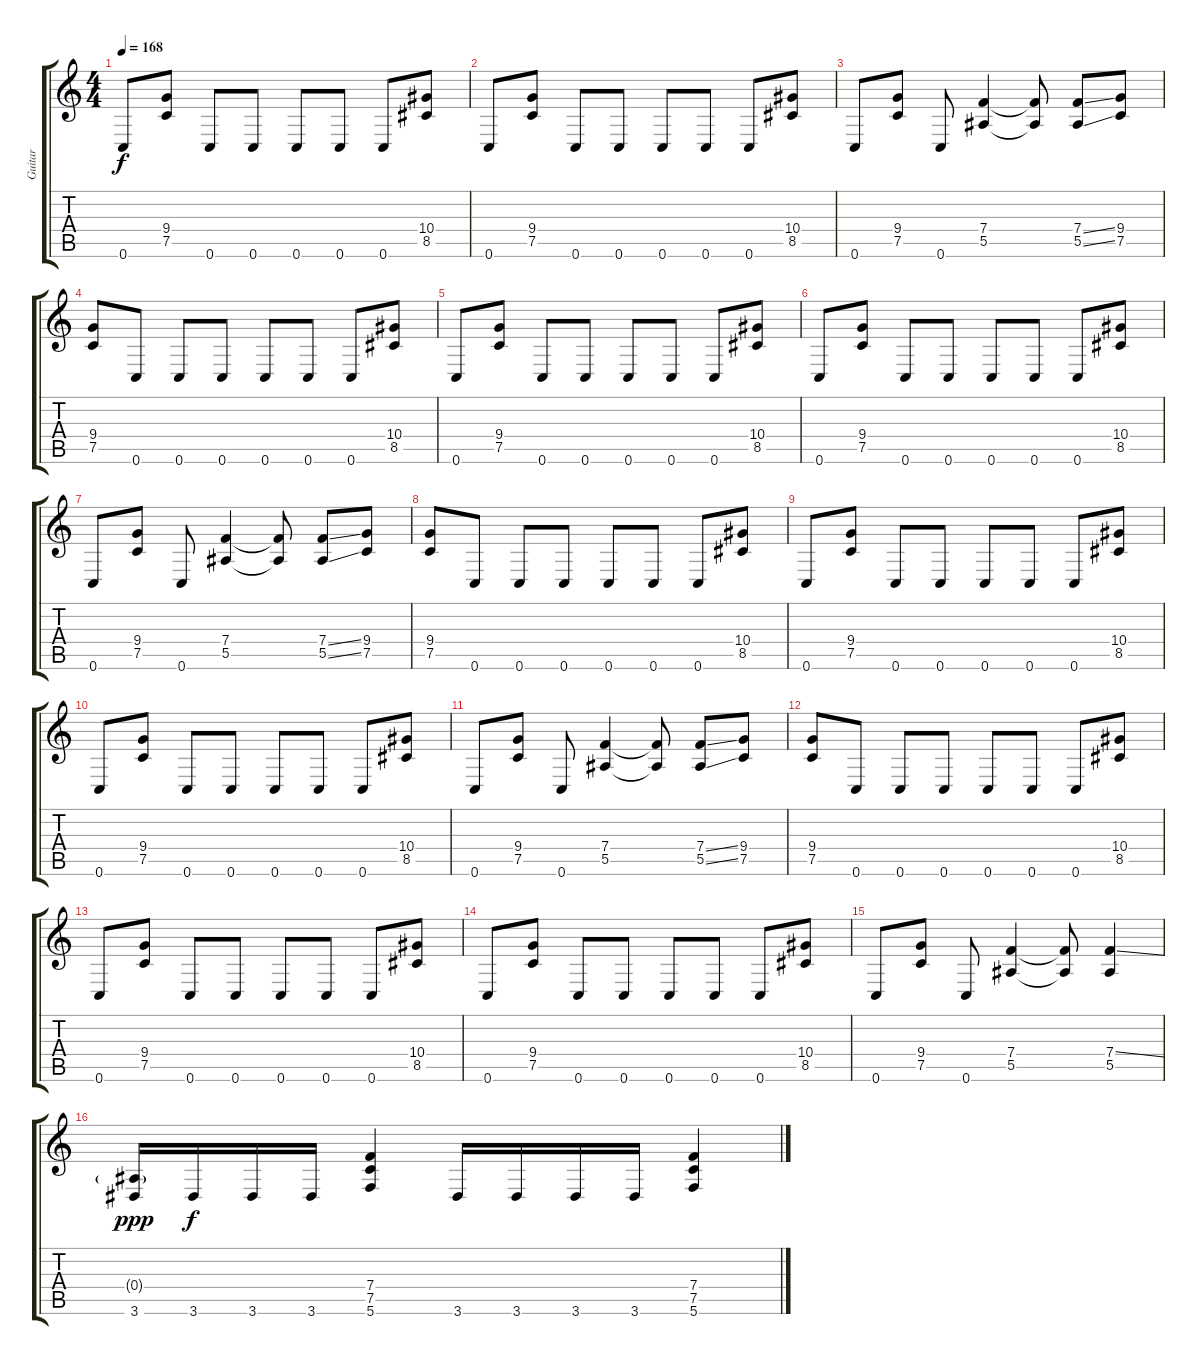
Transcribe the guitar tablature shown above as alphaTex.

\track ("Guitar" "Guitar") {instrument overdrivenguitar}
\staff {score tabs}
\tuning (C4 G3 Eb3 Bb2 F2 C2) {hide}
\ts (4 4)
\tempo 168
\clef g2
\ks c
0.6.8{dy f} (9.4 7.5).8 0.6.8 0.6.8 0.6.8 0.6.8 0.6.8 (10.4 8.5).8 |
0.6.8 (9.4 7.5).8 0.6.8 0.6.8 0.6.8 0.6.8 0.6.8 (10.4 8.5).8 |
0.6.8 (9.4 7.5).8 0.6.8 (7.4 5.5).4 (7.4{t} 5.5{t}).8 (7.4{ss} 5.5{ss}).8 (9.4 7.5).8 |
(9.4 7.5).8 0.6.8 0.6.8 0.6.8 0.6.8 0.6.8 0.6.8 (10.4 8.5).8 |
0.6.8 (9.4 7.5).8 0.6.8 0.6.8 0.6.8 0.6.8 0.6.8 (10.4 8.5).8 |
0.6.8 (9.4 7.5).8 0.6.8 0.6.8 0.6.8 0.6.8 0.6.8 (10.4 8.5).8 |
0.6.8 (9.4 7.5).8 0.6.8 (7.4 5.5).4 (7.4{t} 5.5{t}).8 (7.4{ss} 5.5{ss}).8 (9.4 7.5).8 |
(9.4 7.5).8 0.6.8 0.6.8 0.6.8 0.6.8 0.6.8 0.6.8 (10.4 8.5).8 |
0.6.8 (9.4 7.5).8 0.6.8 0.6.8 0.6.8 0.6.8 0.6.8 (10.4 8.5).8 |
0.6.8 (9.4 7.5).8 0.6.8 0.6.8 0.6.8 0.6.8 0.6.8 (10.4 8.5).8 |
0.6.8 (9.4 7.5).8 0.6.8 (7.4 5.5).4 (7.4{t} 5.5{t}).8 (7.4{ss} 5.5{ss}).8 (9.4 7.5).8 |
(9.4 7.5).8 0.6.8 0.6.8 0.6.8 0.6.8 0.6.8 0.6.8 (10.4 8.5).8 |
0.6.8 (9.4 7.5).8 0.6.8 0.6.8 0.6.8 0.6.8 0.6.8 (10.4 8.5).8 |
0.6.8 (9.4 7.5).8 0.6.8 0.6.8 0.6.8 0.6.8 0.6.8 (10.4 8.5).8 |
0.6.8 (9.4 7.5).8 0.6.8 (7.4 5.5).4 (7.4{t} 5.5{t}).8 (7.4{ss} 5.5).4 |
(0.4{g} 3.6).16{dy ppp} 3.6.16{dy f} 3.6.16 3.6.16 (7.4 7.5 5.6).4 3.6.16 3.6.16 3.6.16 3.6.16 (7.4 7.5 5.6).4
